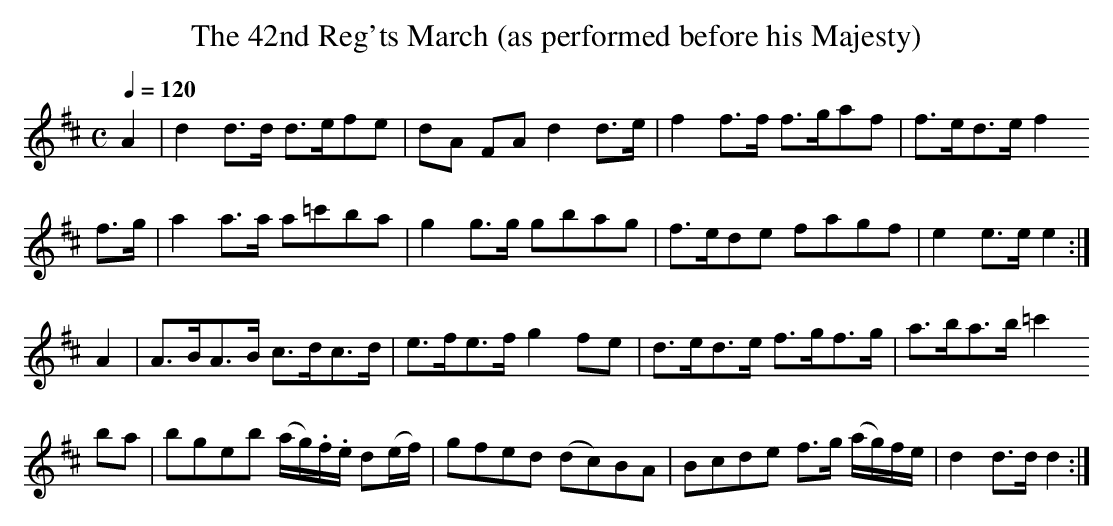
X:1
T:The 42nd Reg'ts March (as performed before his Majesty)
M:C
L:1/8
Q:1/4=120
K:D
A2 |d2d>d d>efe |dA FA  d2d>e|f2 f>f f>gaf|f>ed>e f2
f>g|a2a>a a=c'ba|g2 g>g gbag |f>ede  fagf |e2 e>e e2:|
A2|A>BA>B c>dc>d             |e>fe>f g2 fe|d>ed>e f>gf>g        |a>ba>b =c'2
ba|bgeb  (a/g/).f/.e/ d(e/f/)|gfed  (dc)BA|Bcde   f>g (a/g/)f/e/|d2 d>d  d2:|
